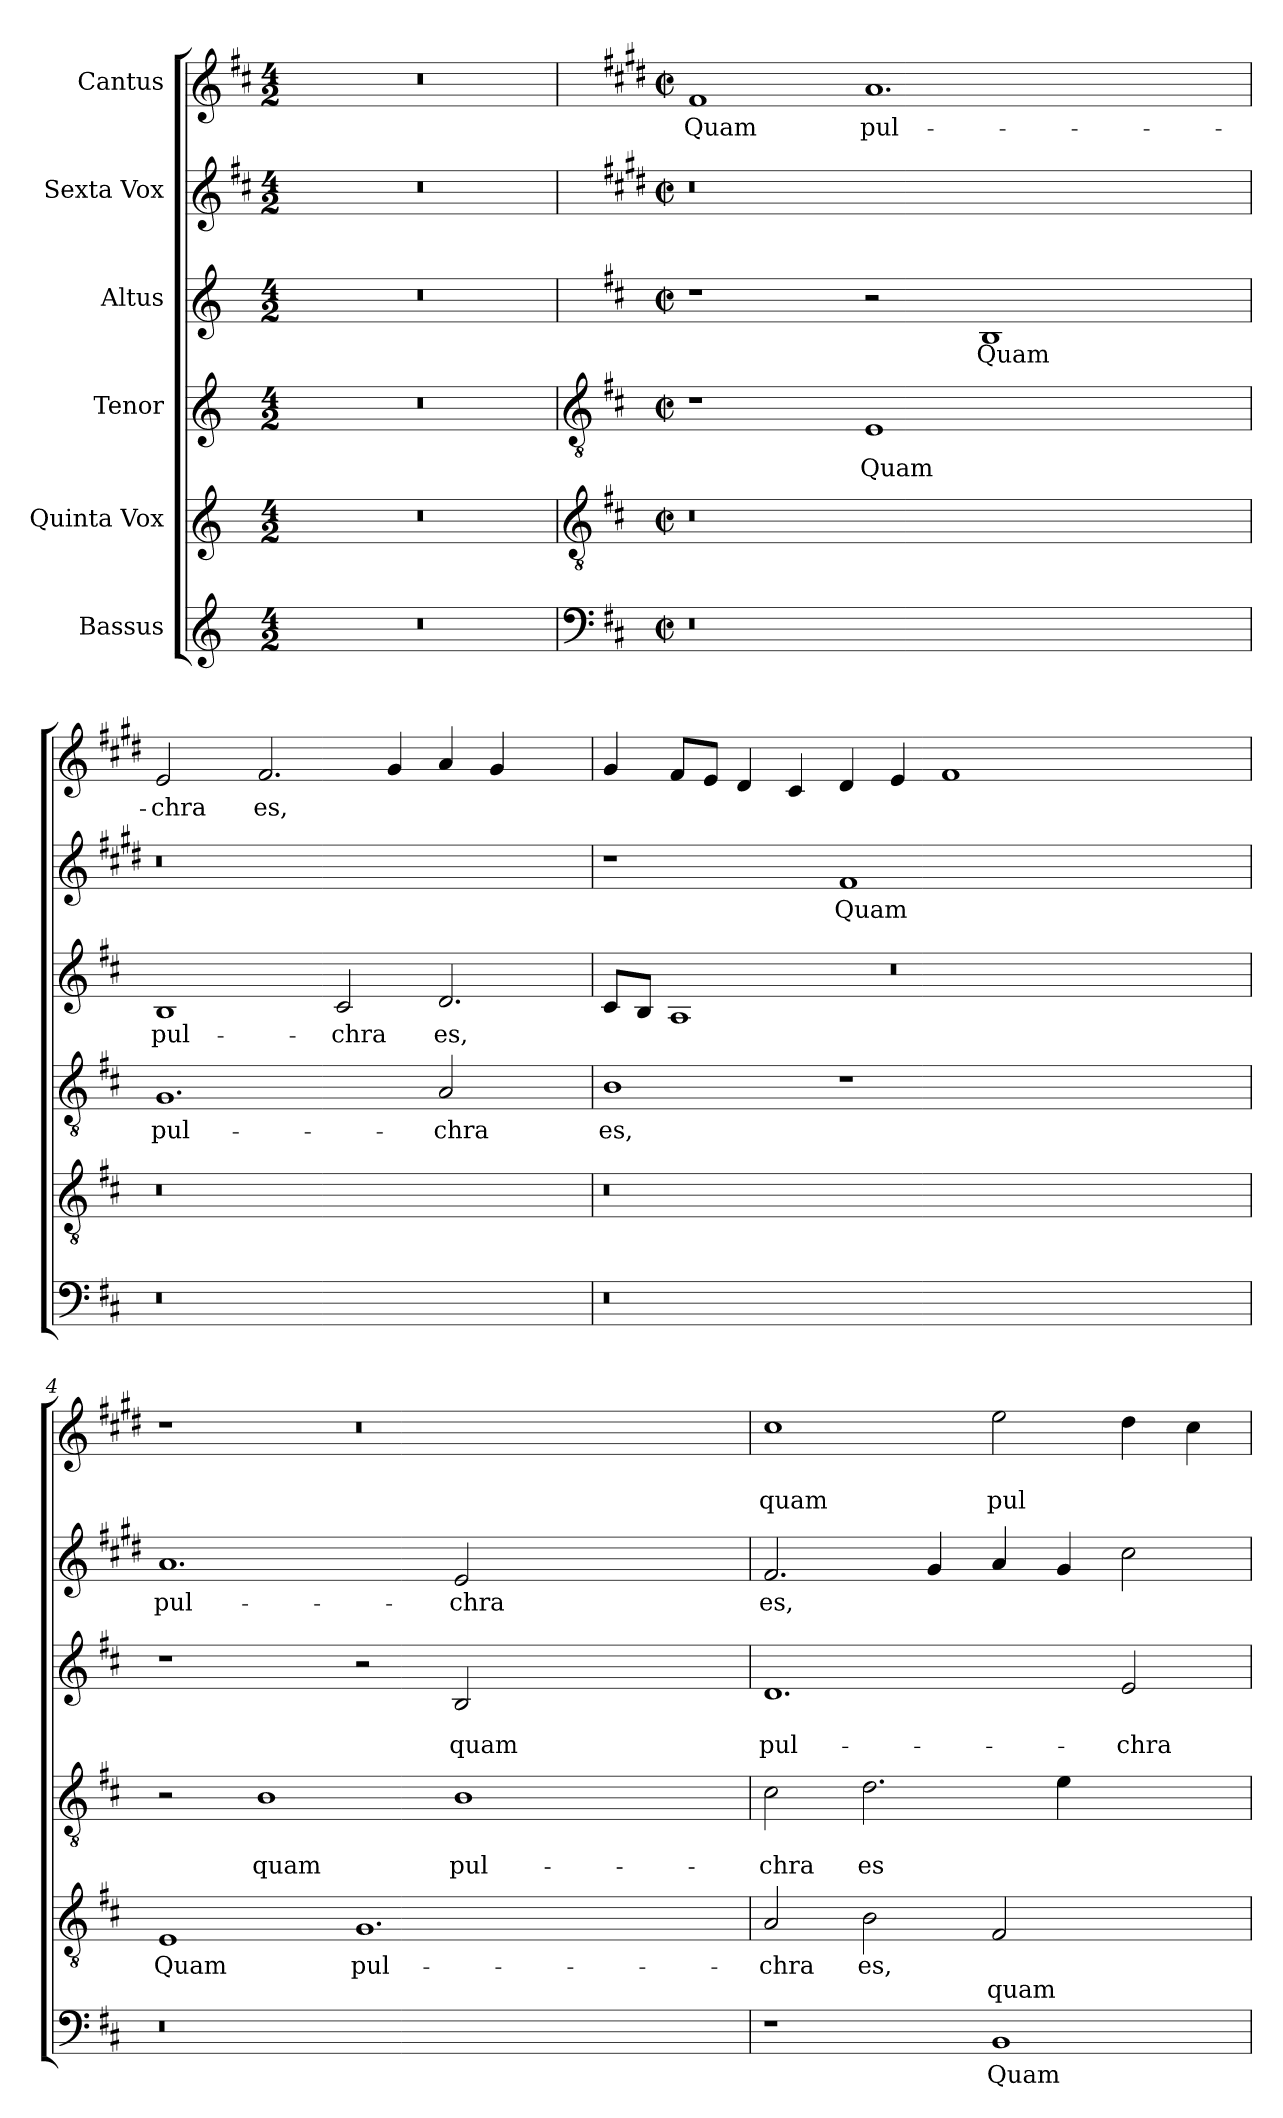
**kern	**text	**kern	**text	**text	**kern	**text	**text	**kern	**text	**text	**kern	**text	**kern	**text	**text
*part6	*part6	*part5	*part5	*part5	*part4	*part4	*part4	*part3	*part3	*part3	*part2	*part2	*part1	*part1	*part1
*staff6	*staff6	*staff5	*staff5	*staff5	*staff4	*staff4	*staff4	*staff3	*staff3	*staff3	*staff2	*staff2	*staff1	*staff1	*staff1
*I"Bassus	*	*I"Quinta Vox	*	*	*I"Tenor	*	*	*I"Altus	*	*	*I"Sexta Vox	*	*I"Cantus	*	*
*clefG2	*	*clefG2	*	*	*clefG2	*	*	*clefG2	*	*	*clefG2	*	*clefG2	*	*
*	*	*	*	*	*	*	*	*	*	*	*ITrd1c2	*	*ITrd1c2	*	*
*k[]	*	*k[]	*	*	*k[]	*	*	*k[]	*	*	*k[]	*	*k[]	*	*
*C:	*	*C:	*	*	*C:	*	*	*C:	*	*	*C:	*	*C:	*	*
*M4/2	*	*M4/2	*	*	*M4/2	*	*	*M4/2	*	*	*M4/2	*	*M4/2	*	*
=	=	=	=	=	=	=	=	=	=	=	=	=	=	=	=
0r	.	0r	.	.	0r	.	.	0r	.	.	0r	.	0r	.	.
!!LO:LB:g=z
=1	=1	=1	=1	=1	=1	=1	=1	=1	=1	=1	=1	=1	=1	=1	=1
*clefF4	*	*clefGv2	*	*	*clefGv2	*	*	*	*	*	*	*	*	*	*
*k[f#c#]	*	*k[f#c#]	*	*	*k[f#c#]	*	*	*k[f#c#]	*	*	*k[f#c#]	*	*k[f#c#]	*	*
*D:	*	*D:	*	*	*D:	*	*	*D:	*	*	*D:	*	*D:	*	*
*M4/2	*	*M4/2	*	*	*M4/2	*	*	*M4/2	*	*	*M4/2	*	*M4/2	*	*
*met(c|)	*	*met(c|)	*	*	*met(c|)	*	*	*met(c|)	*	*	*met(c|)	*	*met(c|)	*	*
!	!	!	!	!	!	!	!	!	!	!	!	!	!	!LO:LY:b	!
*	*	*	*	*	*	*	*	*	*	*	*	*	*^	*	*
0r	.	0r	.	.	1r	.	.	1r	.	.	0r	.	1e	1ryy	Quam	.
!	!	!	!	!	!	!LO:LY:b	!	!	!	!	!	!	!	!	!LO:LY:b	!
.	.	.	.	.	1E	Quam	.	2r	.	.	.	.	1.g	2ryy	pul-	.
!	!	!	!	!	!	!	!	!	!LO:LY:b	!	!	!	!	!	!	!
.	.	.	.	.	.	.	.	1B	Quam	.	.	.	.	4ryy	.	.
.	.	.	.	.	.	.	.	.	.	.	.	.	.	4ryy	.	.
2ryy	.	2ryy	.	.	2ryy	.	.	.	.	.	2ryy	.	.	2ryy	.	.
=1	=1	=1	=1	=1	=1	=1	=1	=1	=1	=1	=1	=1	=1	=1	=1	=1
!	!	!	!	!	!	!LO:LY:b	!	!	!LO:LY:b	!	!	!	!	!	!LO:LY:b	!
0r	.	0r	.	.	1.G	pul-	.	1B	pul-	.	0r	.	2d	4ryy	-chra	.
.	.	.	.	.	.	.	.	.	.	.	.	.	.	0ryy	.	.
!	!	!	!	!	!	!	!	!	!	!	!	!	!	!	!LO:LY:b	!
.	.	.	.	.	.	.	.	.	.	.	.	.	2.e	.	es,	.
!	!	!	!	!	!	!	!	!	!LO:LY:b	!	!	!	!	!	!	!
.	.	.	.	.	.	.	.	2c#	-chra	.	.	.	.	.	.	.
.	.	.	.	.	.	.	.	.	.	.	.	.	4f#	.	.	.
!	!	!	!	!	!	!LO:LY:b	!	!	!LO:LY:b	!	!	!	!	!	!	!
.	.	.	.	.	2A	-chra	.	2.d	es,	.	.	.	4g	.	.	.
.	.	.	.	.	.	.	.	.	.	.	.	.	4f#	.	.	.
4ryy	.	4ryy	.	.	4ryy	.	.	.	.	.	4ryy	.	4ryy	.	.	.
=3	=3	=3	=3	=3	=3	=3	=3	=3	=3	=3	=3	=3	=3	=3	=3	=3
!	!	!	!	!	!	!LO:LY:b	!	!	!	!	!	!	!	!	!	!
0r	.	0r	.	.	1B	es,	.	8c#L	.	.	1r	.	4f#	2.ryy	.	.
.	.	.	.	.	.	.	.	8BJ	.	.	.	.	.	.	.	.
.	.	.	.	.	.	.	.	1A	.	.	.	.	8eL	.	.	.
.	.	.	.	.	.	.	.	.	.	.	.	.	8dJ	.	.	.
.	.	.	.	.	.	.	.	.	.	.	.	.	4c#	.	.	.
.	.	.	.	.	.	.	.	.	.	.	.	.	4B	1ryy	.	.
!	!	!	!	!	!	!	!	!	!	!	!	!LO:LY:b	!	!	!	!
.	.	.	.	.	1r	.	.	.	.	.	1e	Quam	4c#	.	.	.
.	.	.	.	.	.	.	.	0r	.	.	.	.	4d	.	.	.
.	.	.	.	.	.	.	.	.	.	.	.	.	1e	.	.	.
.	.	.	.	.	.	.	.	.	.	.	.	.	.	1.ryy	.	.
1ryy	.	1ryy	.	.	1ryy	.	.	.	.	.	1ryy	.	.	.	.	.
.	.	.	.	.	.	.	.	.	.	.	.	.	2.ryy	.	.	.
4ryy	.	4ryy	.	.	4ryy	.	.	.	.	.	4ryy	.	.	.	.	.
=4	=4	=4	=4	=4	=4	=4	=4	=4	=4	=4	=4	=4	=4	=4	=4	=4
!	!	!	!LO:LY:b	!	!	!	!	!	!	!	!	!LO:LY:b	!	!	!	!
0r	.	1E	Quam	.	2r	.	.	1r	.	.	1.g	pul-	1r	0.ryy	.	.
!	!	!	!	!	!	!	!LO:LY:b	!	!	!	!	!	!	!	!	!
.	.	.	.	.	1B	.	quam	.	.	.	.	.	.	.	.	.
!	!	!	!LO:LY:b	!	!	!	!	!	!	!	!	!	!	!	!	!
.	.	1.G	pul-	.	.	.	.	2r	.	.	.	.	0r	.	.	.
!	!	!	!	!	!	!	!LO:LY:b	!	!	!LO:LY:b	!	!LO:LY:b	!	!	!	!
.	.	.	.	.	1B	.	pul-	2B	.	quam	2d	-chra	.	.	.	.
1ryy	.	.	.	.	.	.	.	1ryy	.	.	1ryy	.	.	.	.	.
.	.	2ryy	.	.	2ryy	.	.	.	.	.	.	.	.	.	.	.
*	*	*	*	*	*	*	*	*	*	*	*	*	*v	*v	*	*
!!LO:LB:g=z
=5	=5	=5	=5	=5	=5	=5	=5	=5	=5	=5	=5	=5	=5	=5	=5
!	!	!	!LO:LY:b	!	!	!	!LO:LY:b	!	!	!LO:LY:b	!	!LO:LY:b	!	!	!LO:LY:b
1r	.	2A	-chra	.	2c#	.	-chra	1.d	.	pul-	2.e	es,	1b	.	quam
!	!	!	!LO:LY:b	!	!	!	!LO:LY:b	!	!	!	!	!	!	!	!
.	.	2B	es,	.	2.d	.	es	.	.	.	.	.	.	.	.
.	.	.	.	.	.	.	.	.	.	.	4f#	.	.	.	.
!	!LO:LY:b	!	!	!LO:LY:b	!	!	!	!	!	!	!	!	!	!	!LO:LY:b
1BB	Quam	2F#	.	quam	.	.	.	.	.	.	4g	.	2dd	.	pul
.	.	.	.	.	4e	.	.	.	.	.	4f#	.	.	.	.
!	!	!	!	!	!	!	!	!	!	!LO:LY:b	!	!	!	!	!
.	.	2ryy	.	.	2ryy	.	.	2e	.	-chra	2b	.	4cc#	.	.
.	.	.	.	.	.	.	.	.	.	.	.	.	4b	.	.
=	=	=	=	=	=	=	=	=	=	=	=	=	=	=	=
*-	*-	*-	*-	*-	*-	*-	*-	*-	*-	*-	*-	*-	*-	*-	*-
